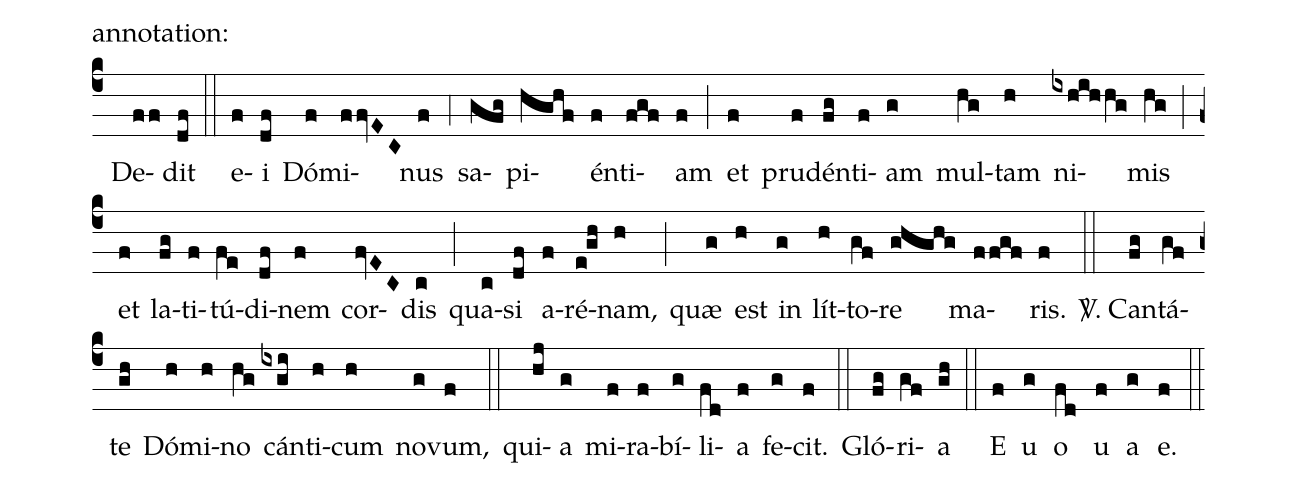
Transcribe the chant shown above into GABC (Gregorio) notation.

mode:VI;
office-part:Introitus;
%%
(c4) () De(ff)dit(df) (::) e(f)i(df) Dó(f)mi(ffvEC)nus(f) (,4) sa(gfg)pi(hghf)én(f)ti(fgf)am(f) (;) et(f) pru(f)dén(fg)ti(f)am(g) mul(hg)tam(h) ni(ixhihhg)mis(hg) (;) et(f) la(fg)ti(f)tú(fe)di(df)nem(f) cor(fvEC)dis(c) (;) qua(c)si(df) a(f)ré(e!gh)nam,(h) (;) quæ(g) est(h) in(g) lít(h)to(gf)re(ghghg) ma(ffgf)ris.(f) (::) <sp>V/</sp>. Can(fg)tá(gf)te(gh) Dó(h)mi(h)no(hg) cán(ixgi)ti(h)cum(h) no(g)vum,(f) (::) qui(hj)a(g) mi(f)ra(f)bí(g)li(fd)a(f) fe(g)cit.(f) (::) Gló(fg)ri(gf)a(gh) (::) E(f) u(g) o(fd) u(f) a(g) e.(f) (::)
